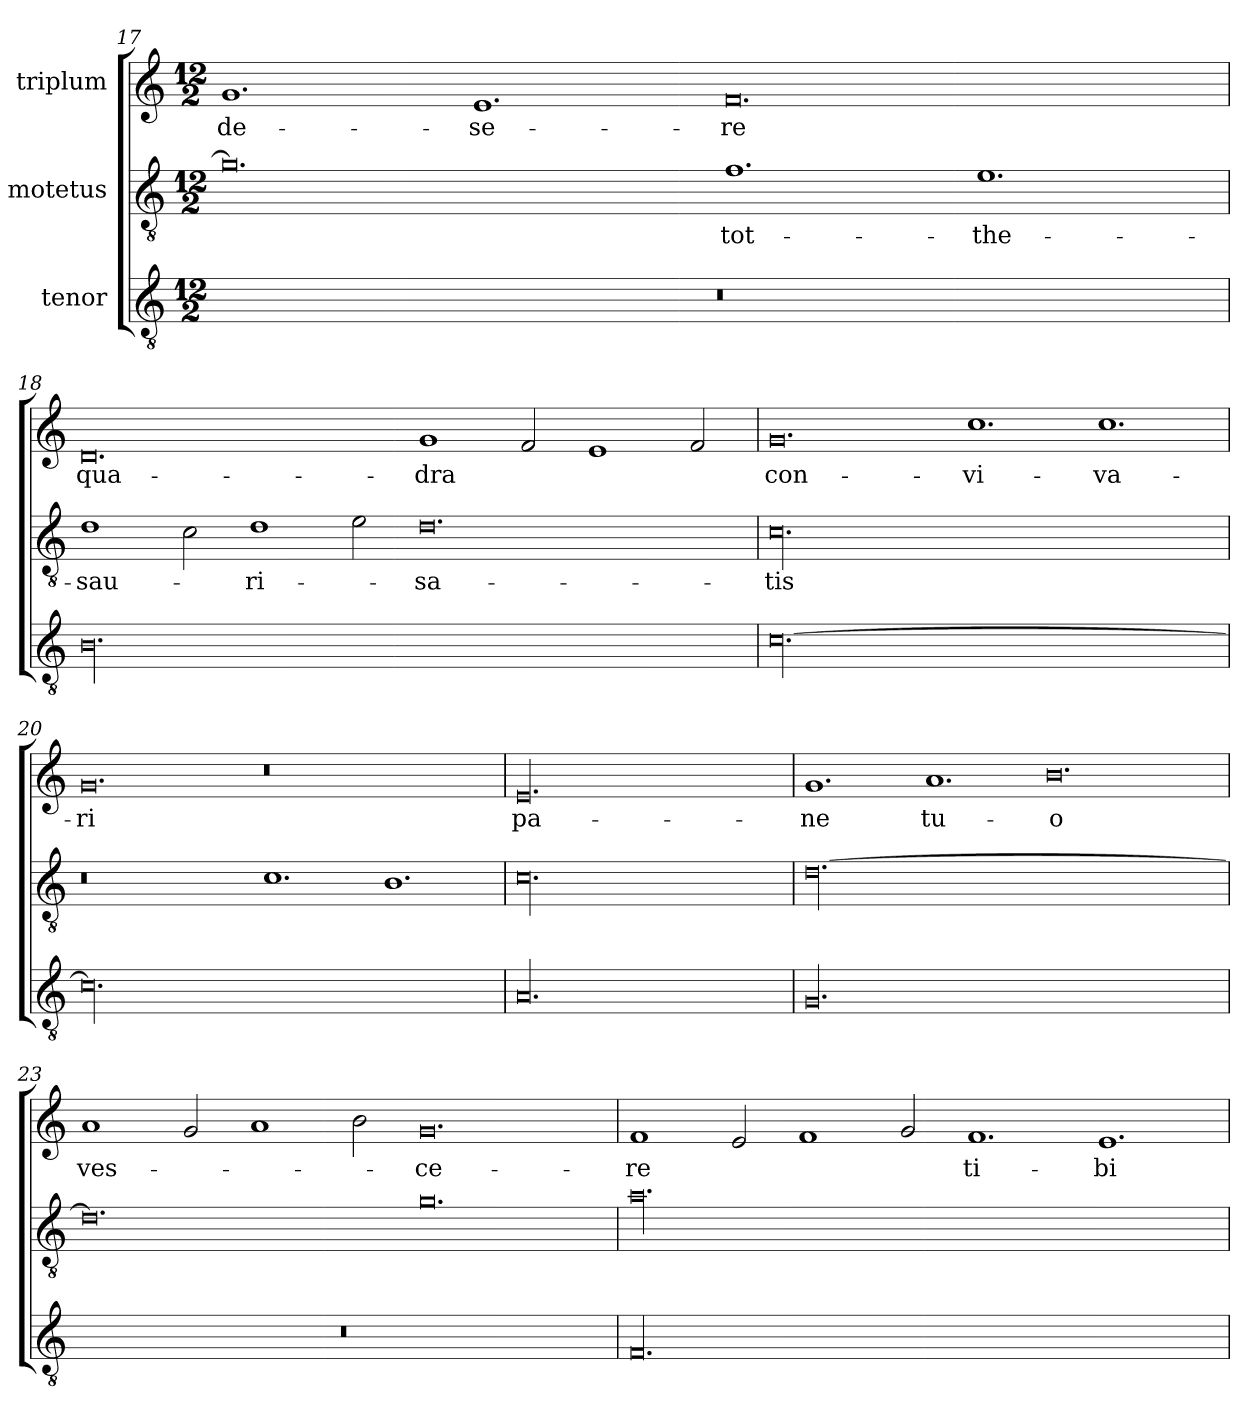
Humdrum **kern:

**kern	**kern	**text	**kern	**text
*part3	*part2	*part2	*part1	*part1
*staff3	*staff2	*staff2	*staff1	*staff1
*I"tenor	*I"motetus	*	*I"triplum	*
*clefGv2	*clefGv2	*	*clefG2	*
*k[]	*k[]	*	*k[]	*
*C:	*C:	*	*C:	*
*M12/2	*M12/2	*	*M12/2	*
=17	=17	=17	=17	=17
00.r	0.g\]	.	1.g/	de-
.	.	.	1.e/	-se-
.	1.f\	tot-	0.f/	-re
.	1.e\	the-	.	.
=18	=18	=18	=18	=18
00.B\	1d\	-sau-	0.d/	qua-
.	2c\	.	.	.
.	1d\	-ri-	.	.
.	2e\	.	.	.
.	0.d\	-sa-	1g/	-dra
.	.	.	2f/	.
.	.	.	1e/	.
.	.	.	2f/	.
=19	=19	=19	=19	=19
[00.c\	00.c\	-tis	0.g/	con-
.	.	.	1.cc\	-vi-
.	.	.	1.cc\	-va-
=20	=20	=20	=20	=20
00.c\]	0.r	.	0.g/	-ri
.	1.c\	.	0.r	.
.	1.B\	.	.	.
=21	=21	=21	=21	=21
00.A/	00.c\	.	00.e/	pa-
=22	=22	=22	=22	=22
00.G/	[00.d\	.	1.g/	-ne
.	.	.	1.a/	tu-
.	.	.	0.b\	-o
=23	=23	=23	=23	=23
00.r	0.d\]	.	1a/	ves-
.	.	.	2g/	.
.	.	.	1a/	.
.	.	.	2b\	.
.	0.g\	.	0.g/	-ce-
=24	=24	=24	=24	=24
00.F/	00.a\	.	1f/	-re
.	.	.	2e/	.
.	.	.	1f/	.
.	.	.	2g/	.
.	.	.	1.f/	ti-
.	.	.	1.e/	-bi
=	=	=	=	=
*-	*-	*-	*-	*-
